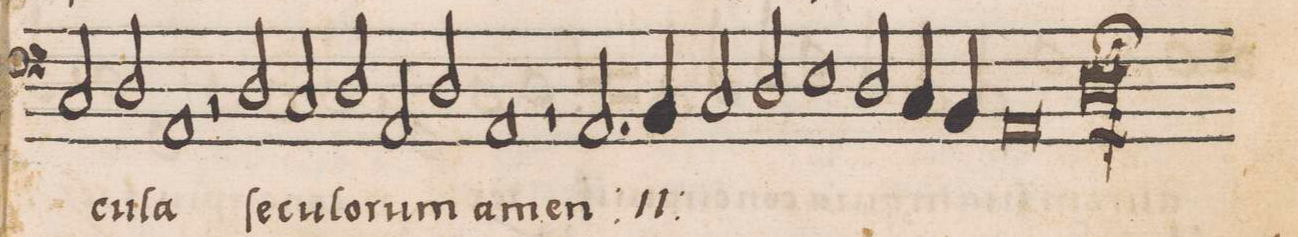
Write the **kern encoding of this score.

**kern	**text	**text
*I"BASSVS	*	*
*clefF4	*	*
*k[]	*	*
*met(C|)	*	*
*M2/1	*	*
2C/	.	.
2D/	-cu-	.
1AA	-la	.
=134-	=134-	=134-
2r	.	.
2D/	ſe-	.
2C/	-cu-	.
2D/	-lo-	.
=135-	=135-	=135-
2AA/	-rum	.
2D/	a-	.
1AA	-men	.
=136-	=136-	=136-
1r	.	.
*	*ij	*
2.AA/	a-	.
4BB/	.	.
=137-	=137-	=137-
2C/	.	.
2D/	.	.
1E	.	.
=138-	=138-	=138-
2D/	.	.
4C/	.	.
4BB/	.	.
0AA	.	.
=139-	=139-	=139-
1D;;l	-men	.
*	*Xij	*
==	==	==
*-	*-	*-
